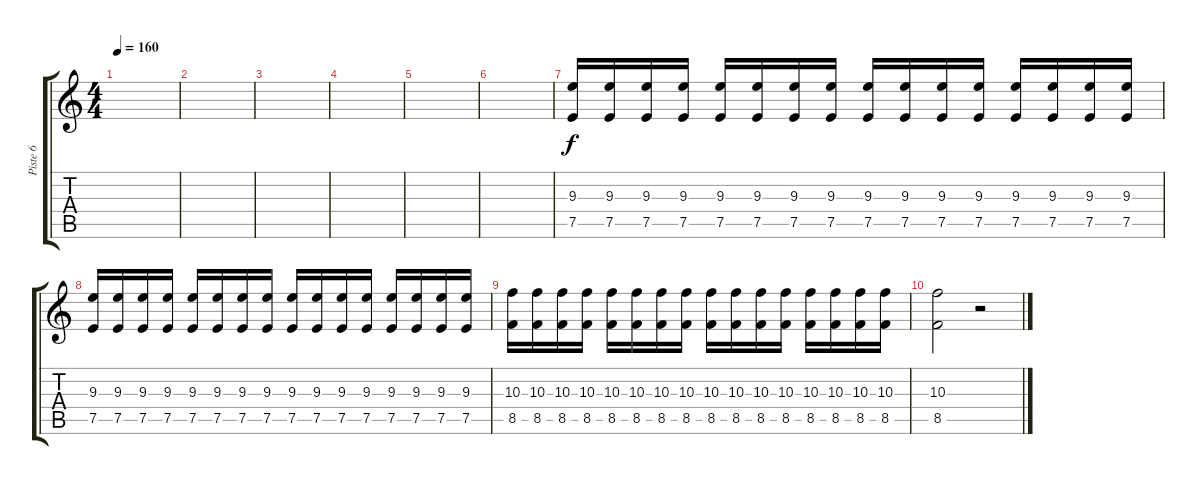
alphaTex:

\track ("Piste 6" "Piste 6") {instrument overdrivenguitar}
\staff {score tabs}
\tuning (E4 B3 G3 D3 A2 D2) {hide}
\ts (4 4)
\tempo 160
\clef g2
\ks c
|
|
|
|
|
|
(9.3 7.5).16 (9.3 7.5).16 (9.3 7.5).16 (9.3 7.5).16 (9.3 7.5).16 (9.3 7.5).16 (9.3 7.5).16 (9.3 7.5).16 (9.3 7.5).16 (9.3 7.5).16 (9.3 7.5).16 (9.3 7.5).16 (9.3 7.5).16 (9.3 7.5).16 (9.3 7.5).16 (9.3 7.5).16 |
(9.3 7.5).16 (9.3 7.5).16 (9.3 7.5).16 (9.3 7.5).16 (9.3 7.5).16 (9.3 7.5).16 (9.3 7.5).16 (9.3 7.5).16 (9.3 7.5).16 (9.3 7.5).16 (9.3 7.5).16 (9.3 7.5).16 (9.3 7.5).16 (9.3 7.5).16 (9.3 7.5).16 (9.3 7.5).16 |
(10.3 8.5).16 (10.3 8.5).16 (10.3 8.5).16 (10.3 8.5).16 (10.3 8.5).16 (10.3 8.5).16 (10.3 8.5).16 (10.3 8.5).16 (10.3 8.5).16 (10.3 8.5).16 (10.3 8.5).16 (10.3 8.5).16 (10.3 8.5).16 (10.3 8.5).16 (10.3 8.5).16 (10.3 8.5).16 |
(10.3 8.5).2 r.2
